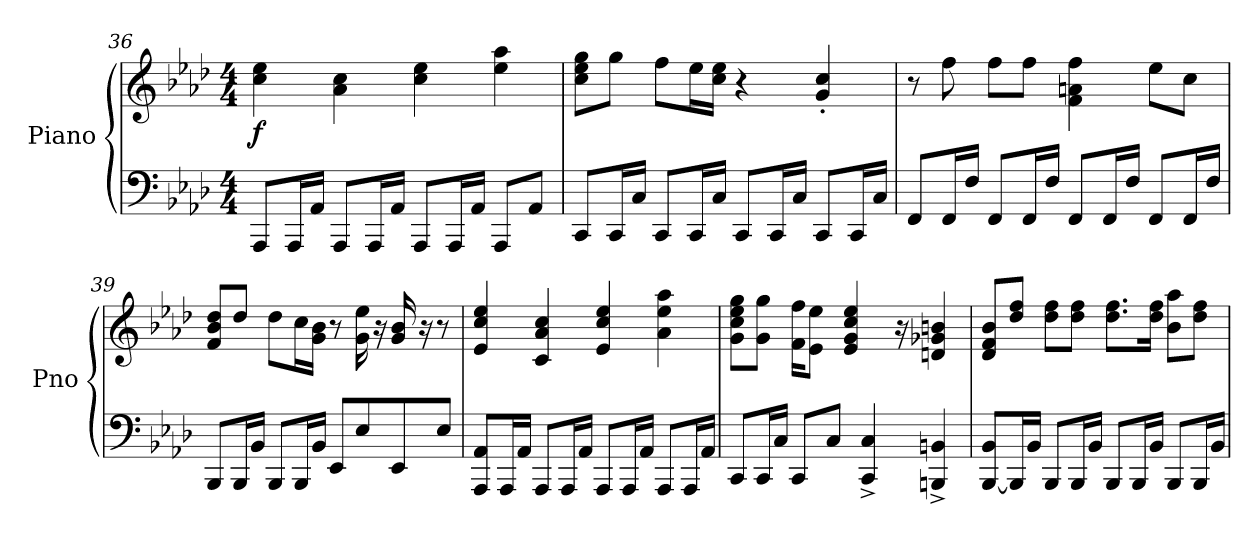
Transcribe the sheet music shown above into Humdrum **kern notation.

**kern	**kern	**dynam
*part1	*part1	*part1
*staff2	*staff1	*staff1/2
*I"Piano	*	*
*I'Pno	*	*
*clefF4	*clefG2	*
*k[b-e-a-d-]	*k[b-e-a-d-]	*
*M4/4	*M4/4	*
=36	=36	=36
!	!	!LO:DY:b
8AAA-/L	4cc\ 4ee-\	f
16AAA-/L	.	.
16AA-/JJ	.	.
8AAA-/L	4a-\ 4cc\	.
16AAA-/L	.	.
16AA-/JJ	.	.
8AAA-/L	4cc\ 4ee-\	.
16AAA-/L	.	.
16AA-/JJ	.	.
8AAA-/L	4ee-\ 4aa-\	.
8AA-/J	.	.
!!LO:LB:g=z
=37	=37	=37
8CC/L	8cc\ 8ee-\ 8gg\L	.
16CC/L	8gg\J	.
16C/JJ	.	.
8CC/L	8ff\L	.
16CC/L	16ee-\L	.
16C/JJ	16cc\ 16ee-\JJ	.
8CC/L	4r	.
16CC/L	.	.
16C/JJ	.	.
8CC/L	4g/' 4cc/'	.
16CC/L	.	.
16C/JJ	.	.
=38	=38	=38
8FF/L	8r	.
16FF/L	8ff\	.
16F/JJ	.	.
8FF/L	8ff\L	.
16FF/L	8ff\J	.
16F/JJ	.	.
8FF/L	4f\ 4an\ 4ff\	.
16FF/L	.	.
16F/JJ	.	.
8FF/L	8ee-\L	.
16FF/L	8cc\J	.
16F/JJ	.	.
=39	=39	=39
8BBB-/L	8f/ 8b-/ 8dd-/L	.
16BBB-/L	8dd-/J	.
16BB-/JJ	.	.
8BBB-/L	8dd-\L	.
16BBB-/L	16cc\L	.
16BB-/JJ	16g\ 16b-\JJ	.
8EE-/L	8r	.
8E-/	16g\ 16ee-\	.
.	16r	.
8EE-/	16g/ 16b-/	.
.	16r	.
8E-/J	8r	.
!!LO:LB:g=z
=40	=40	=40
8AAA-/ 8AA-/L	4e-/ 4cc/ 4ee-/	.
16AAA-/L	.	.
16AA-/JJ	.	.
8AAA-/L	4c/ 4a-/ 4cc/	.
16AAA-/L	.	.
16AA-/JJ	.	.
8AAA-/L	4e-/ 4cc/ 4ee-/	.
16AAA-/L	.	.
16AA-/JJ	.	.
8AAA-/L	4a-\ 4ee-\ 4aa-\	.
16AAA-/L	.	.
16AA-/JJ	.	.
=41	=41	=41
8CC/L	8g\ 8cc\ 8ee-\ 8gg\L	.
16CC/L	8g\ 8gg\J	.
16C/JJ	.	.
8CC/L	16f\ 16ff\KL	.
.	8e-\ 8ee-\J	.
8C/J	.	.
.	4e-/ 4g/ 4cc/ 4ee-/	.
4CC/^ 4C/^	.	.
.	16r	.
4BBBn/^ 4BBn/^	4dn/ 4g-X/ 4bn/	.
=42	=42	=42
[8BBB-/ 8BB-/L	8d-/ 8f/ 8b-/L	.
16BBB-/L]	8dd-/ 8ff/J	.
16BB-/JJ	.	.
8BBB-/L	8dd-\ 8ff\L	.
16BBB-/L	8dd-\ 8ff\J	.
16BB-/JJ	.	.
8BBB-/L	8.dd-\ 8.ff\L	.
16BBB-/L	.	.
16BB-/JJ	16dd-\ 16ff\Jk	.
8BBB-/L	8b-\ 8aa-\L	.
16BBB-/L	8dd-\ 8ff\J	.
16BB-/JJ	.	.
=	=	=
*-	*-	*-
